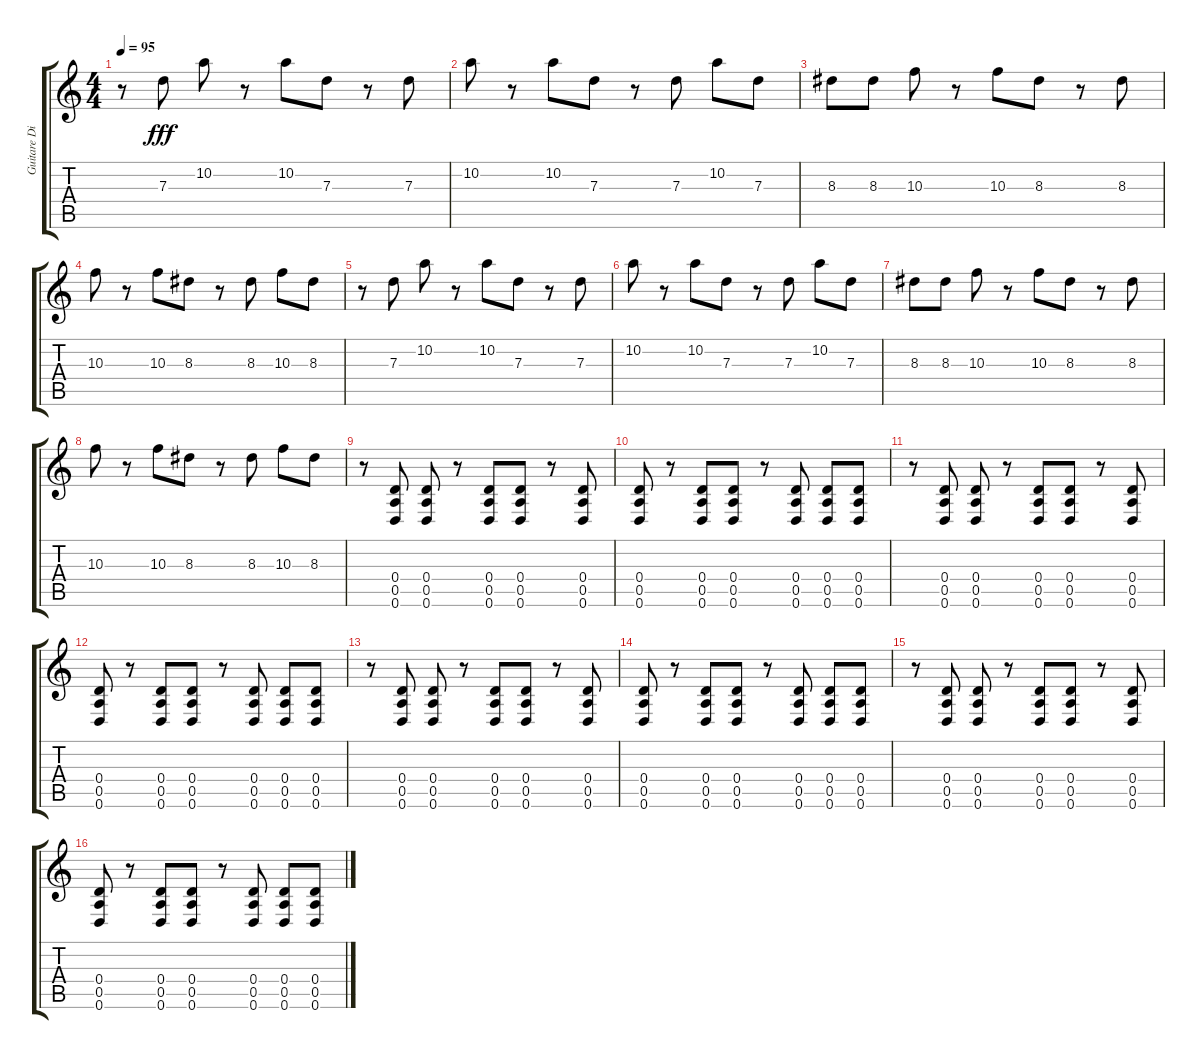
\track ("Guitare Disto 1" "Guitare Di") {instrument distortionguitar}
\staff {score tabs}
\tuning (E4 B3 G3 D3 A2 D2) {hide}
\ts (4 4)
\tempo 95
\clef g2
\ks c
r.8{dy fff} 7.3.8 10.2.8 r.8 10.2.8 7.3.8 r.8 7.3.8 |
10.2.8 r.8 10.2.8 7.3.8 r.8 7.3.8 10.2.8 7.3.8 |
8.3.8 8.3.8 10.3.8 r.8 10.3.8 8.3.8 r.8 8.3.8 |
10.3.8 r.8 10.3.8 8.3.8 r.8 8.3.8 10.3.8 8.3.8 |
r.8 7.3.8 10.2.8 r.8 10.2.8 7.3.8 r.8 7.3.8 |
10.2.8 r.8 10.2.8 7.3.8 r.8 7.3.8 10.2.8 7.3.8 |
8.3.8 8.3.8 10.3.8 r.8 10.3.8 8.3.8 r.8 8.3.8 |
10.3.8 r.8 10.3.8 8.3.8 r.8 8.3.8 10.3.8 8.3.8 |
r.8 (0.4 0.5 0.6).8 (0.4 0.5 0.6).8 r.8 (0.4 0.5 0.6).8 (0.4 0.5 0.6).8 r.8 (0.4 0.5 0.6).8 |
(0.4 0.5 0.6).8 r.8 (0.4 0.5 0.6).8 (0.4 0.5 0.6).8 r.8 (0.4 0.5 0.6).8 (0.4 0.5 0.6).8 (0.4 0.5 0.6).8 |
r.8 (0.4 0.5 0.6).8 (0.4 0.5 0.6).8 r.8 (0.4 0.5 0.6).8 (0.4 0.5 0.6).8 r.8 (0.4 0.5 0.6).8 |
(0.4 0.5 0.6).8 r.8 (0.4 0.5 0.6).8 (0.4 0.5 0.6).8 r.8 (0.4 0.5 0.6).8 (0.4 0.5 0.6).8 (0.4 0.5 0.6).8 |
r.8 (0.4 0.5 0.6).8 (0.4 0.5 0.6).8 r.8 (0.4 0.5 0.6).8 (0.4 0.5 0.6).8 r.8 (0.4 0.5 0.6).8 |
(0.4 0.5 0.6).8 r.8 (0.4 0.5 0.6).8 (0.4 0.5 0.6).8 r.8 (0.4 0.5 0.6).8 (0.4 0.5 0.6).8 (0.4 0.5 0.6).8 |
r.8 (0.4 0.5 0.6).8 (0.4 0.5 0.6).8 r.8 (0.4 0.5 0.6).8 (0.4 0.5 0.6).8 r.8 (0.4 0.5 0.6).8 |
(0.4 0.5 0.6).8 r.8 (0.4 0.5 0.6).8 (0.4 0.5 0.6).8 r.8 (0.4 0.5 0.6).8 (0.4 0.5 0.6).8 (0.4 0.5 0.6).8
